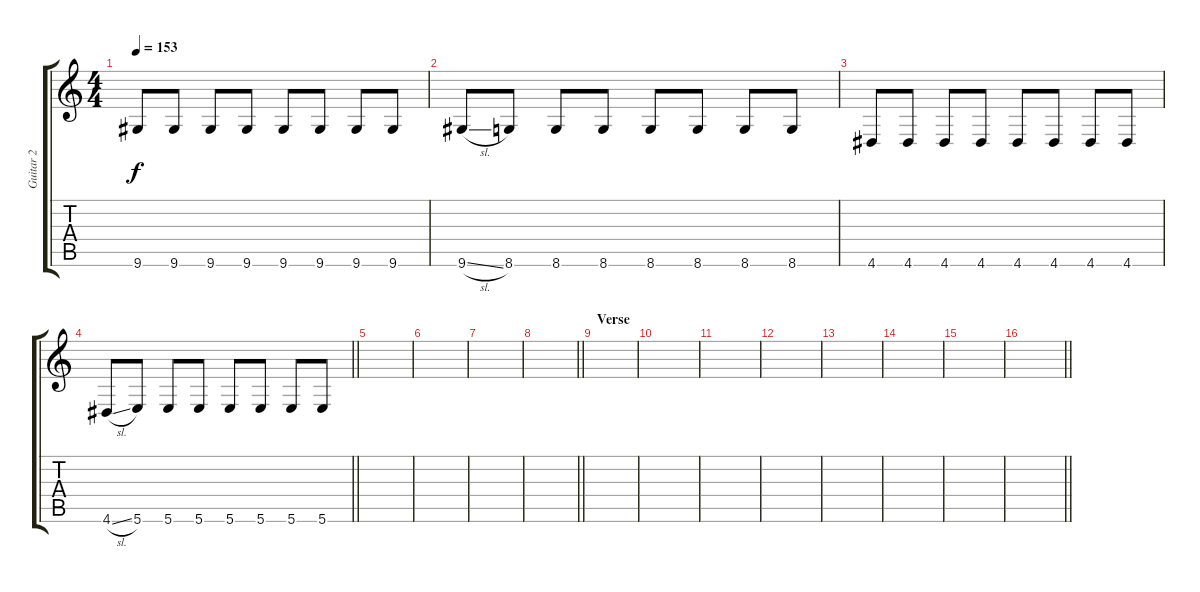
\track ("Guitar 2" "Guitar 2") {instrument distortionguitar}
\staff {score tabs}
\tuning (Db4 Ab3 E3 B2 Gb2 B1) {hide}
\ts (4 4)
\tempo 153
\clef g2
\ks c
9.6.8{dy f} 9.6.8 9.6.8 9.6.8 9.6.8 9.6.8 9.6.8 9.6.8 |
9.6{sl}.8 8.6.8 8.6.8 8.6.8 8.6.8 8.6.8 8.6.8 8.6.8 |
4.6.8 4.6.8 4.6.8 4.6.8 4.6.8 4.6.8 4.6.8 4.6.8 |
\barLineRight lightlight
4.6{sl}.8 5.6.8 5.6.8 5.6.8 5.6.8 5.6.8 5.6.8 5.6.8 |
\section ("" "")
|
|
|
\barLineRight lightlight
|
\section ("" "Verse")
|
|
|
|
|
|
|
\barLineRight lightlight
